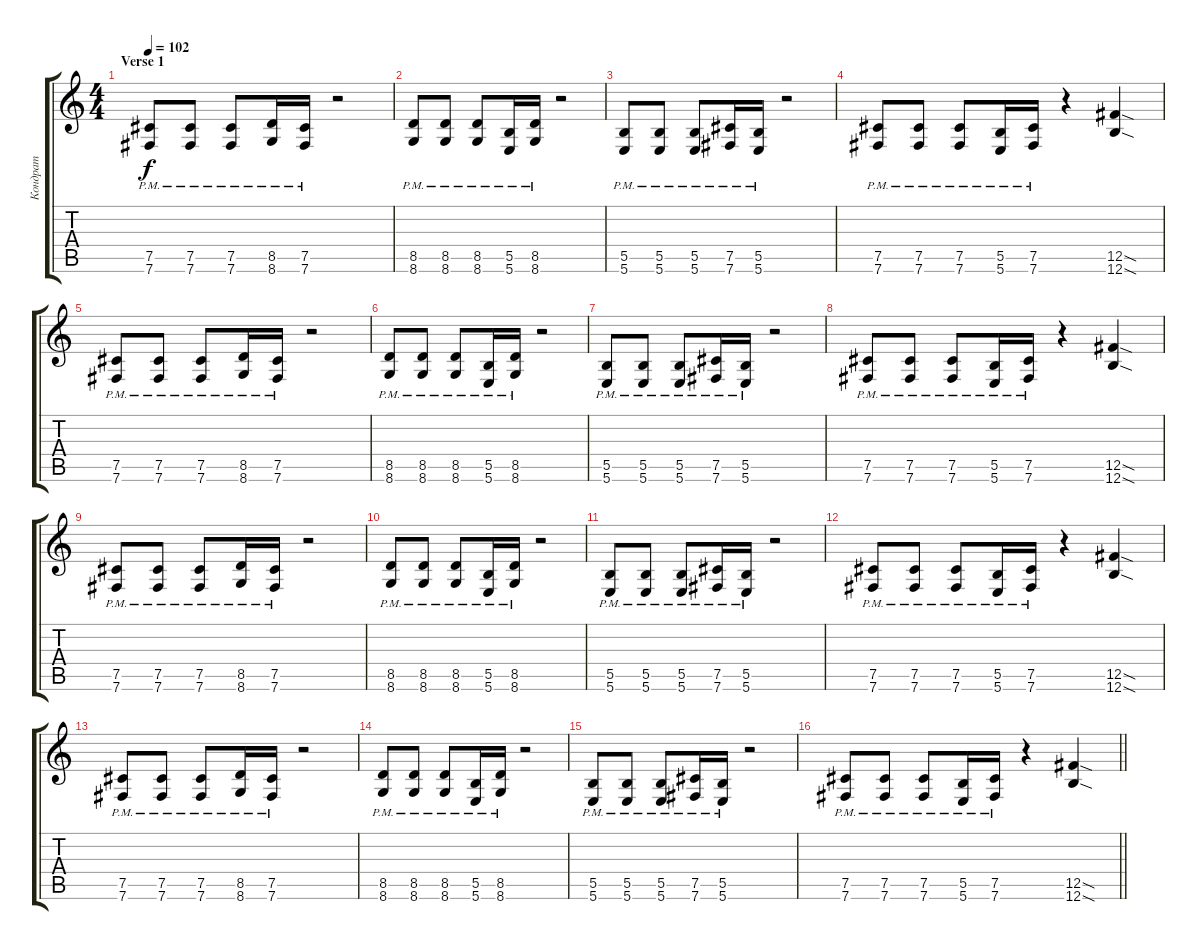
\track ("Кондрат" "Кондрат") {instrument distortionguitar}
\staff {score tabs}
\tuning (Db4 Ab3 E3 B2 Gb2 B1) {hide}
\ts (4 4)
\section ("" "Verse 1")
\tempo 102
\clef g2
\ks c
(7.5{pm} 7.6{pm}).8{dy f} (7.5{pm} 7.6{pm}).8 (7.5{pm} 7.6{pm}).8 (8.5{pm} 8.6{pm}).16 (7.5{pm} 7.6{pm}).16 r.2 |
(8.5{pm} 8.6{pm}).8 (8.5{pm} 8.6{pm}).8 (8.5{pm} 8.6{pm}).8 (5.5{pm} 5.6{pm}).16 (8.5{pm} 8.6{pm}).16 r.2 |
(5.5{pm} 5.6{pm}).8 (5.5{pm} 5.6{pm}).8 (5.5{pm} 5.6{pm}).8 (7.5{pm} 7.6{pm}).16 (5.5{pm} 5.6{pm}).16 r.2 |
(7.5{pm} 7.6{pm}).8 (7.5{pm} 7.6{pm}).8 (7.5{pm} 7.6{pm}).8 (5.5{pm} 5.6{pm}).16 (7.5{pm} 7.6{pm}).16 r.4 (12.5{sod} 12.6{sod}).4 |
(7.5{pm} 7.6{pm}).8 (7.5{pm} 7.6{pm}).8 (7.5{pm} 7.6{pm}).8 (8.5{pm} 8.6{pm}).16 (7.5{pm} 7.6{pm}).16 r.2 |
(8.5{pm} 8.6{pm}).8 (8.5{pm} 8.6{pm}).8 (8.5{pm} 8.6{pm}).8 (5.5{pm} 5.6{pm}).16 (8.5{pm} 8.6{pm}).16 r.2 |
(5.5{pm} 5.6{pm}).8 (5.5{pm} 5.6{pm}).8 (5.5{pm} 5.6{pm}).8 (7.5{pm} 7.6{pm}).16 (5.5{pm} 5.6{pm}).16 r.2 |
(7.5{pm} 7.6{pm}).8 (7.5{pm} 7.6{pm}).8 (7.5{pm} 7.6{pm}).8 (5.5{pm} 5.6{pm}).16 (7.5{pm} 7.6{pm}).16 r.4 (12.5{sod} 12.6{sod}).4 |
(7.5{pm} 7.6{pm}).8 (7.5{pm} 7.6{pm}).8 (7.5{pm} 7.6{pm}).8 (8.5{pm} 8.6{pm}).16 (7.5{pm} 7.6{pm}).16 r.2 |
(8.5{pm} 8.6{pm}).8 (8.5{pm} 8.6{pm}).8 (8.5{pm} 8.6{pm}).8 (5.5{pm} 5.6{pm}).16 (8.5{pm} 8.6{pm}).16 r.2 |
(5.5{pm} 5.6{pm}).8 (5.5{pm} 5.6{pm}).8 (5.5{pm} 5.6{pm}).8 (7.5{pm} 7.6{pm}).16 (5.5{pm} 5.6{pm}).16 r.2 |
(7.5{pm} 7.6{pm}).8 (7.5{pm} 7.6{pm}).8 (7.5{pm} 7.6{pm}).8 (5.5{pm} 5.6{pm}).16 (7.5{pm} 7.6{pm}).16 r.4 (12.5{sod} 12.6{sod}).4 |
(7.5{pm} 7.6{pm}).8 (7.5{pm} 7.6{pm}).8 (7.5{pm} 7.6{pm}).8 (8.5{pm} 8.6{pm}).16 (7.5{pm} 7.6{pm}).16 r.2 |
(8.5{pm} 8.6{pm}).8 (8.5{pm} 8.6{pm}).8 (8.5{pm} 8.6{pm}).8 (5.5{pm} 5.6{pm}).16 (8.5{pm} 8.6{pm}).16 r.2 |
(5.5{pm} 5.6{pm}).8 (5.5{pm} 5.6{pm}).8 (5.5{pm} 5.6{pm}).8 (7.5{pm} 7.6{pm}).16 (5.5{pm} 5.6{pm}).16 r.2 |
\barLineRight lightlight
(7.5{pm} 7.6{pm}).8 (7.5{pm} 7.6{pm}).8 (7.5{pm} 7.6{pm}).8 (5.5{pm} 5.6{pm}).16 (7.5{pm} 7.6{pm}).16 r.4 (12.5{sod} 12.6{sod}).4
